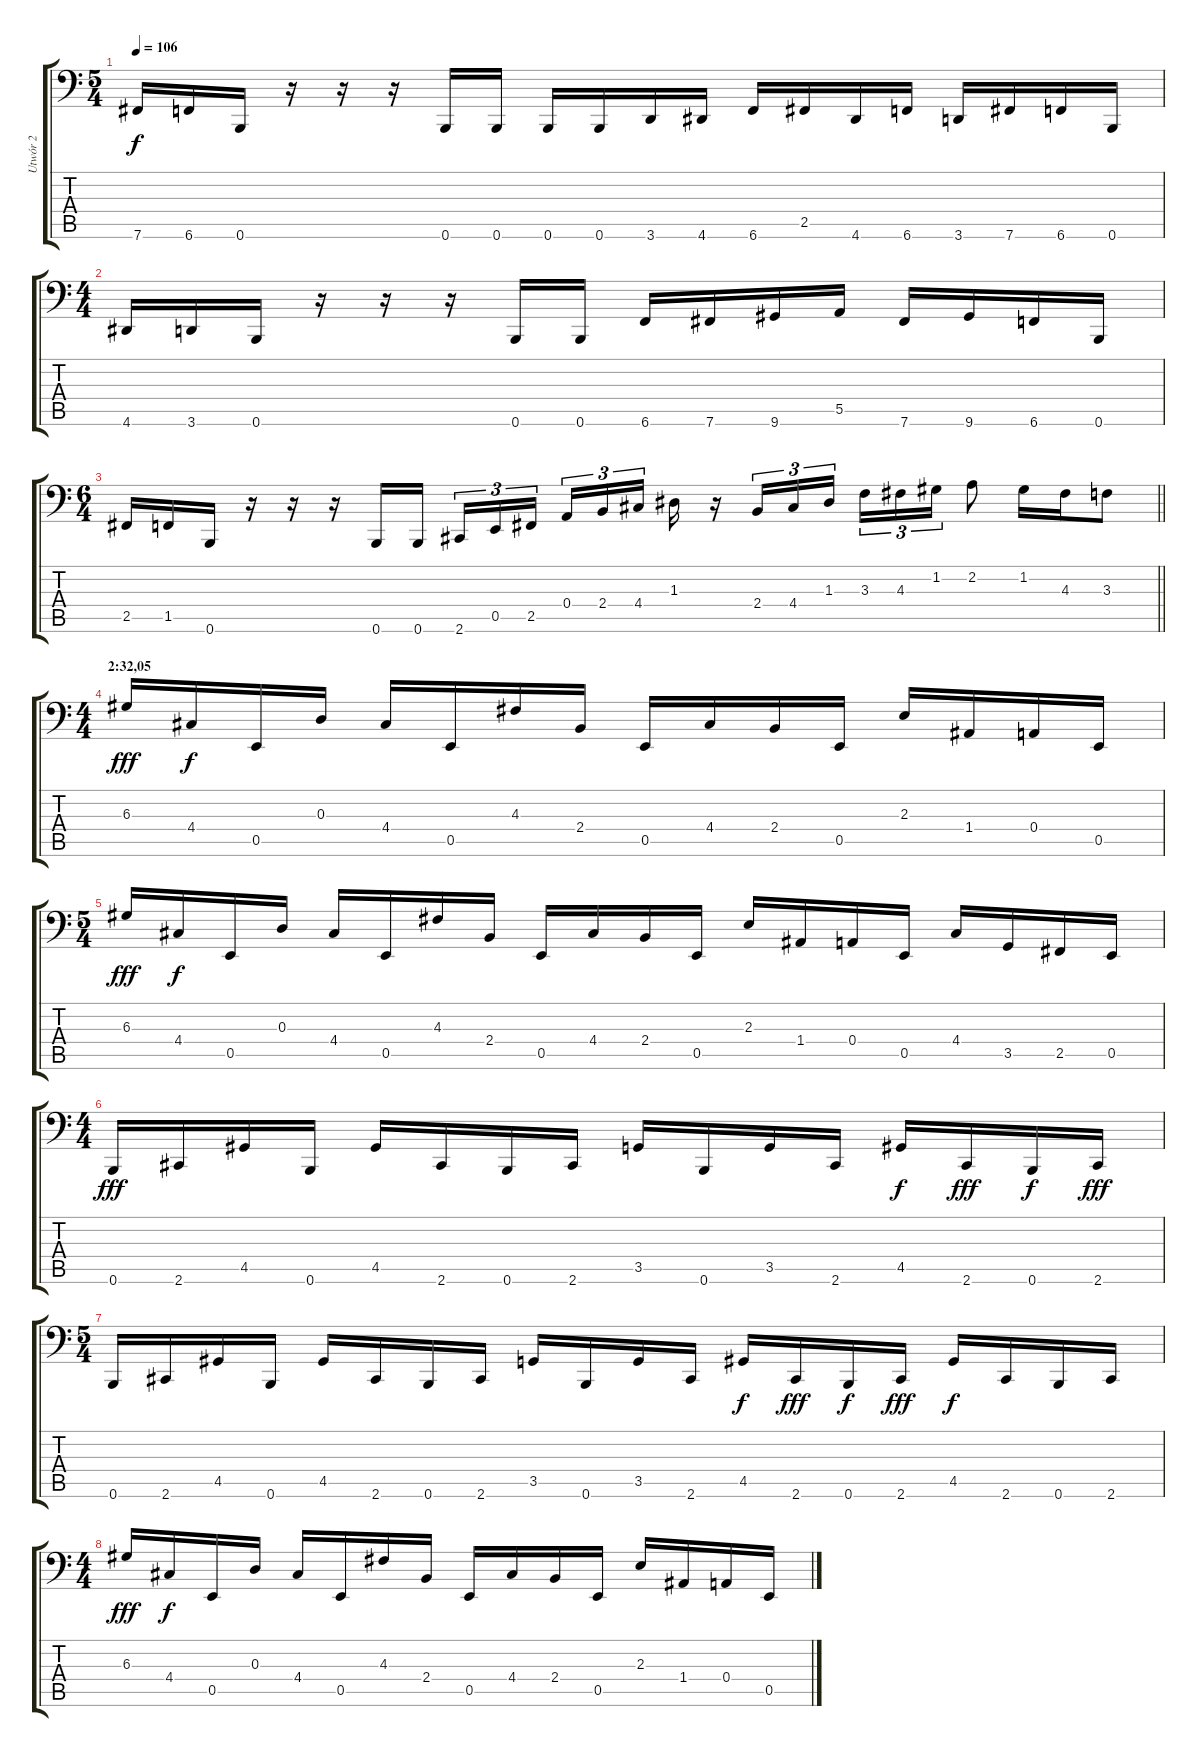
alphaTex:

\track ("Utwór 2" "Utwór 2") {instrument electricbasspick}
\staff {score tabs}
\tuning (C3 G2 D2 A1 E1 B0) {hide}
\ts (5 4)
\tempo 106
\clef f4
\ks c
7.6.16{dy f} 6.6.16 0.6.16 r.16 r.16 r.16 0.6.16 0.6.16 0.6.16 0.6.16 3.6.16 4.6.16 6.6.16 2.5.16 4.6.16 6.6.16 3.6.16 7.6.16 6.6.16 0.6.16 |
\ts (4 4)
4.6.16 3.6.16 0.6.16 r.16 r.16 r.16 0.6.16 0.6.16 6.6.16 7.6.16 9.6.16 5.5.16 7.6.16 9.6.16 6.6.16 0.6.16 |
\ts (6 4)
\barLineRight lightlight
2.5.16 1.5.16 0.6.16 r.16 r.16 r.16 0.6.16 0.6.16{beam splitsecondary} 2.6.16{tu (3 2)} 0.5.16{tu (3 2)} 2.5.16{tu (3 2) beam splitsecondary} 0.4.16{tu (3 2)} 2.4.16{tu (3 2)} 4.4.16{tu (3 2)} 1.3.16 r.16 2.4.16{tu (3 2)} 4.4.16{tu (3 2)} 1.3.16{tu (3 2) beam splitsecondary} 3.3.16{tu (3 2)} 4.3.16{tu (3 2)} 1.2.16{tu (3 2)} 2.2.8 1.2.16 4.3.16 3.3.8 |
\ts (4 4)
\section ("" "2:32,05")
6.3.16{dy fff} 4.4.16{dy f} 0.5.16 0.3.16 4.4.16 0.5.16 4.3.16 2.4.16 0.5.16 4.4.16 2.4.16 0.5.16 2.3.16 1.4.16 0.4.16 0.5.16 |
\ts (5 4)
6.3.16{dy fff} 4.4.16{dy f} 0.5.16 0.3.16 4.4.16 0.5.16 4.3.16 2.4.16 0.5.16 4.4.16 2.4.16 0.5.16 2.3.16 1.4.16 0.4.16 0.5.16 4.4.16 3.5.16 2.5.16 0.5.16 |
\ts (4 4)
0.6.16{dy fff} 2.6.16 4.5.16 0.6.16 4.5.16 2.6.16 0.6.16 2.6.16 3.5.16 0.6.16 3.5.16 2.6.16 4.5.16{dy f} 2.6.16{dy fff} 0.6.16{dy f} 2.6.16{dy fff} |
\ts (5 4)
0.6.16 2.6.16 4.5.16 0.6.16 4.5.16 2.6.16 0.6.16 2.6.16 3.5.16 0.6.16 3.5.16 2.6.16 4.5.16{dy f} 2.6.16{dy fff} 0.6.16{dy f} 2.6.16{dy fff} 4.5.16{dy f} 2.6.16 0.6.16 2.6.16 |
\ts (4 4)
6.3.16{dy fff} 4.4.16{dy f} 0.5.16 0.3.16 4.4.16 0.5.16 4.3.16 2.4.16 0.5.16 4.4.16 2.4.16 0.5.16 2.3.16 1.4.16 0.4.16 0.5.16
